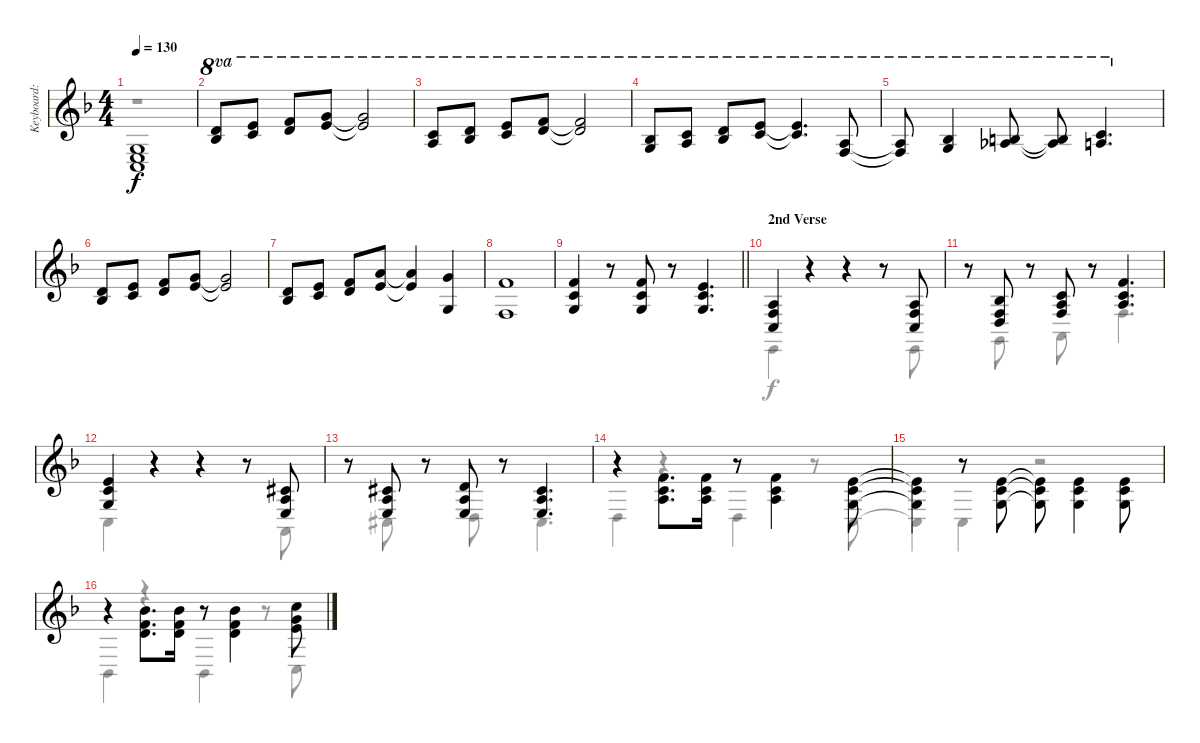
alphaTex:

\track ("Keyboard: Tsumugi Kotobuki" "Keyboard: ") {instrument electricgrandpiano}
\staff {score}
\tuning (E4 B3 G3 D3 A2 D2) {hide}
\voice
\ts (4 4)
\tempo 130
\clef g2
\ks f
(0.3 2.4 3.5).1{dy f} |
(10.1 11.2).8{ot 8va} (12.1 13.2).8{ot 8va} (13.1 15.2).8{ot 8va} (15.1 17.2).8{ot 8va} (15.1{t} 17.2{t}).2{ot 8va} |
(8.1 10.2).8{ot 8va} (10.1 11.2).8{ot 8va} (12.1 13.2).8{ot 8va} (13.1 15.2).8{ot 8va} (13.1{t} 15.2{t}).2{ot 8va} |
(6.1 8.2).8{ot 8va} (8.1 10.2).8{ot 8va} (10.1 11.2).8{ot 8va} (12.1 13.2).8{ot 8va} (12.1{t} 13.2{t}).4{d ot 8va} (5.1 6.2).8{ot 8va} |
(5.1{t} 6.2{t}).8{ot 8va} (6.1 8.2).4{ot 8va} (7.1 9.2).8{ot 8va} (7.1{t} 9.2{t}).8{ot 8va} (8.1 10.2).4{d ot 8va} |
(3.2 3.3).8 (0.1 1.2).8 (1.1 3.2).8 (3.1 5.2).8 (3.1{t} 5.2{t}).2 |
(3.2 3.3).8 (0.1 1.2).8 (1.1 3.2).8 (5.1 5.2).8 (5.1{t} 5.2{t}).4 (3.1 0.3).4 |
(1.1 3.4).1 |
\barLineRight lightlight
(1.1 1.2 0.3).4 r.8 (1.1 1.2 0.3).8 r.8 (0.1 1.2 0.3).4{d} |
\section ("" "2nd Verse")
(2.3 3.4 3.5).4 r.4 r.4 r.8 (2.3 3.4 3.5).8 |
r.8 (3.3 3.4 5.5).8 r.8 (1.2 2.3 3.4).8 r.8 (1.1 1.2 2.3).4{d} |
(0.1 1.2 0.3).4 r.4 r.4 r.8 (2.2{acc #} 2.3 2.4).8 |
r.8 (2.2{acc #} 2.3 2.4).8 r.8 (3.2 2.3 2.4).8 r.8 (2.2{acc #} 2.3 2.4).4{d} |
r.4{ot 8vb} (3.4 3.5 7.6).8{d ot 8vb beam Down} (3.4 3.5 7.6).16{ot 8vb beam Down} r.8{ot 8vb} (3.4 3.5 7.6).4{ot 8vb beam Down} (2.4 3.5 5.6).8{ot 8vb beam Down} |
(2.4{t} 3.5{t} 5.6{t}).4{ot 8vb beam Down} r.8{ot 8vb} (2.4 3.5 5.6).8{ot 8vb beam Down} (2.4{t} 3.5{t} 5.6{t}).8{ot 8vb beam Down} (2.4 3.5 5.6).4{ot 8vb beam Down} (2.4 3.5 5.6).8{ot 8vb beam Down} |
r.4{ot 8vb} (3.3 3.4 5.5).8{d ot 8vb beam Down} (3.3 3.4 5.5).16{ot 8vb beam Down} r.8{ot 8vb} (3.3 3.4 5.5).4{ot 8vb beam Down} (1.2 0.3 2.4).8{ot 8vb beam Down}
\voice
\clef g2
\ottava regular
\simile none
\ks f
r.1{dy f} |
|
|
|
|
|
|
|
\barLineRight lightlight
|
2.6.4 r.4 r.4 r.8 2.6.8 |
r.8 5.6.8 r.8 0.5.8 r.8 3.4.4{d} |
3.5.4 r.4 r.4 r.8 0.5.8 |
r.8 4.5{acc #}.8 r.8 0.4.8 r.8 4.5{acc #}.4{d} |
0.4.4 r.4 0.4.4 r.8 3.5.8 |
3.5{t}.4 3.5.4 r.2 |
1.5.4 r.4 1.5.4 r.8 3.5.8
